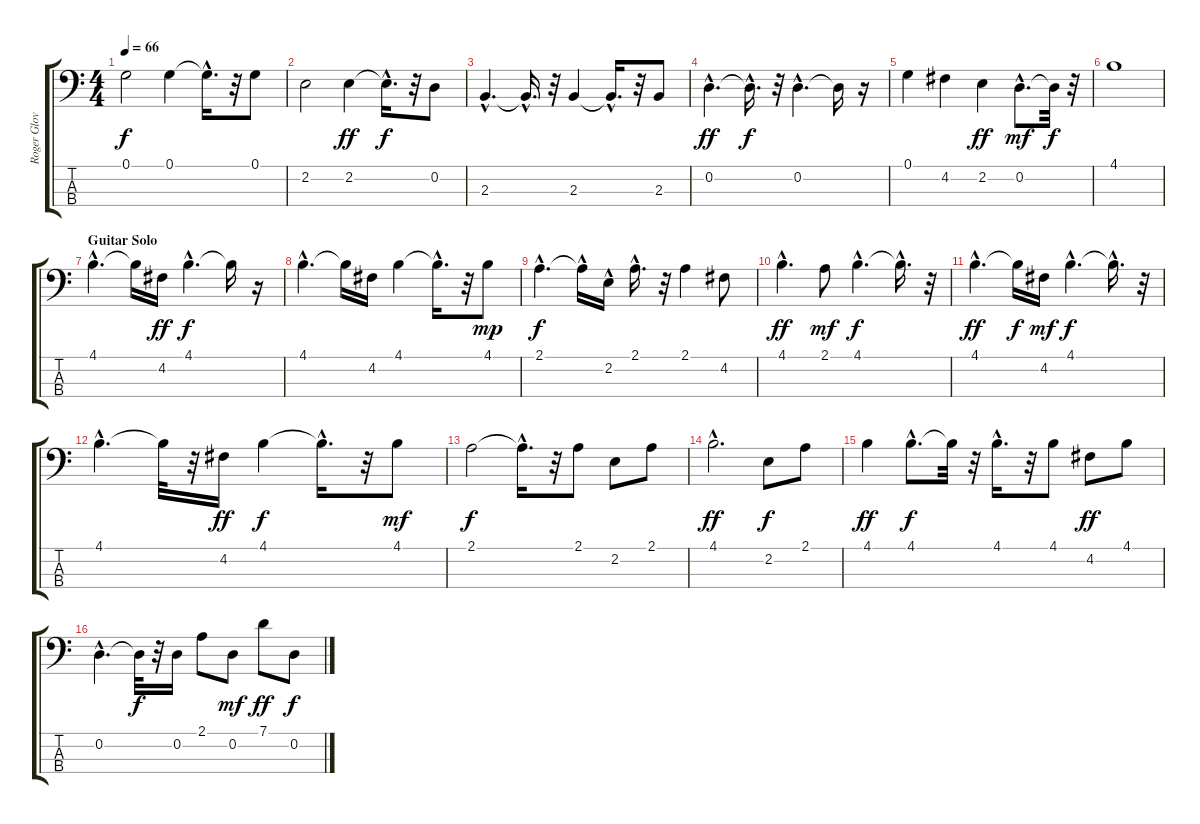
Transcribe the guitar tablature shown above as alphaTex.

\track ("Roger Glover" "Roger Glov") {instrument acousticbass}
\staff {score tabs}
\tuning (G2 D2 A1 E1) {hide}
\ts (4 4)
\tempo 66
\clef f4
\ks c
0.1.2{dy f} 0.1.4 0.1{hac t}.16{d} r.32 0.1.8 |
2.2.2 2.2.4{dy ff} 2.2{hac t}.16{d dy f} r.32 0.2.8 |
2.3{hac}.4{d} 2.3{hac t}.16{d} r.32 2.3.4 2.3{hac t}.16{d} r.32 2.3.8 |
0.2{hac}.4{d dy ff} 0.2{hac t}.16{d dy f} r.32 0.2{hac}.4{d} 0.2{t}.16 r.16 |
0.1.4 4.2.4 2.2.4{dy ff} 0.2{hac}.8{d dy mf} 0.2{t}.32{dy f} r.32 |
4.1.1 |
\section ("" "Guitar Solo")
4.1{hac}.4{d} 4.1{t}.16 4.2.16{dy ff} 4.1{hac}.4{d dy f} 4.1{t}.16 r.16 |
4.1{hac}.4{d} 4.1{t}.16 4.2.16 4.1.4 4.1{hac t}.16{d} r.32 4.1.8{dy mp} |
2.1{hac}.4{d dy f} 2.1{hac t}.16 2.2{hac}.16 2.1{hac}.16{d} r.32 2.1.4 4.2.8 |
4.1{hac}.4{d dy ff} 2.1.8{dy mf} 4.1{hac}.4{d dy f} 4.1{hac t}.16{d} r.32 |
4.1{hac}.4{d dy ff} 4.1{t}.16{dy f} 4.2.16{dy mf} 4.1{hac}.4{d dy f} 4.1{hac t}.16{d} r.32 |
4.1{hac}.4{d} 4.1{t}.32 r.32 4.2.16{dy ff} 4.1.4{dy f} 4.1{hac t}.16{d} r.32 4.1.8{dy mf} |
2.1.2{dy f} 2.1{hac t}.16{d} r.32 2.1.8 2.2.8 2.1.8 |
4.1{hac}.2{d dy ff} 2.2.8{dy f} 2.1.8 |
4.1.4{dy ff} 4.1{hac}.8{d dy f} 4.1{t}.32 r.32 4.1{hac}.16{d} r.32 4.1.8 4.2.8{dy ff} 4.1.8 |
0.2{hac}.4{d} 0.2{t}.32{dy f} r.32 0.2.16 2.1.8 0.2.8{dy mf} 7.1.8{dy ff} 0.2.8{dy f}
